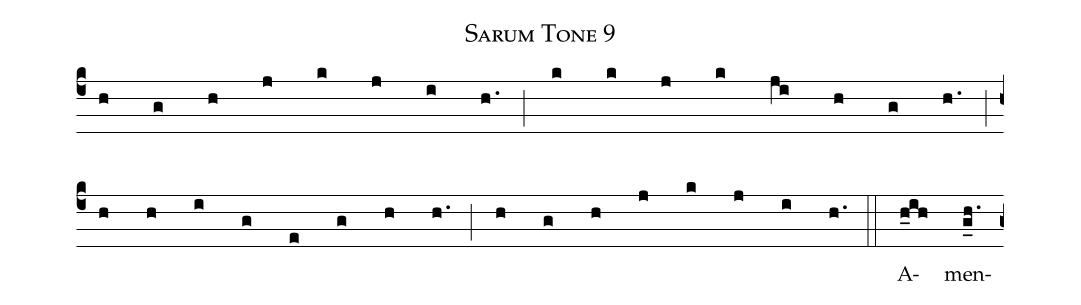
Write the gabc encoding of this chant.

name: Sarum Tone 9;
commentary: None Hymn;
annotation: ij;
%%
(c4)(h)(g)(h)(j)(k)(j)(i)(h.)(;)
(k)(k)(j)(k)(ji)(h)(g)(h.)(;z)
(h)(h)(i)(g)(e)(g)(h)(h.)(;)
(h)(g)(h)(j)(k)(j)(i)(h.)(::)
A(h_ih)men(g_h.)(z::)
